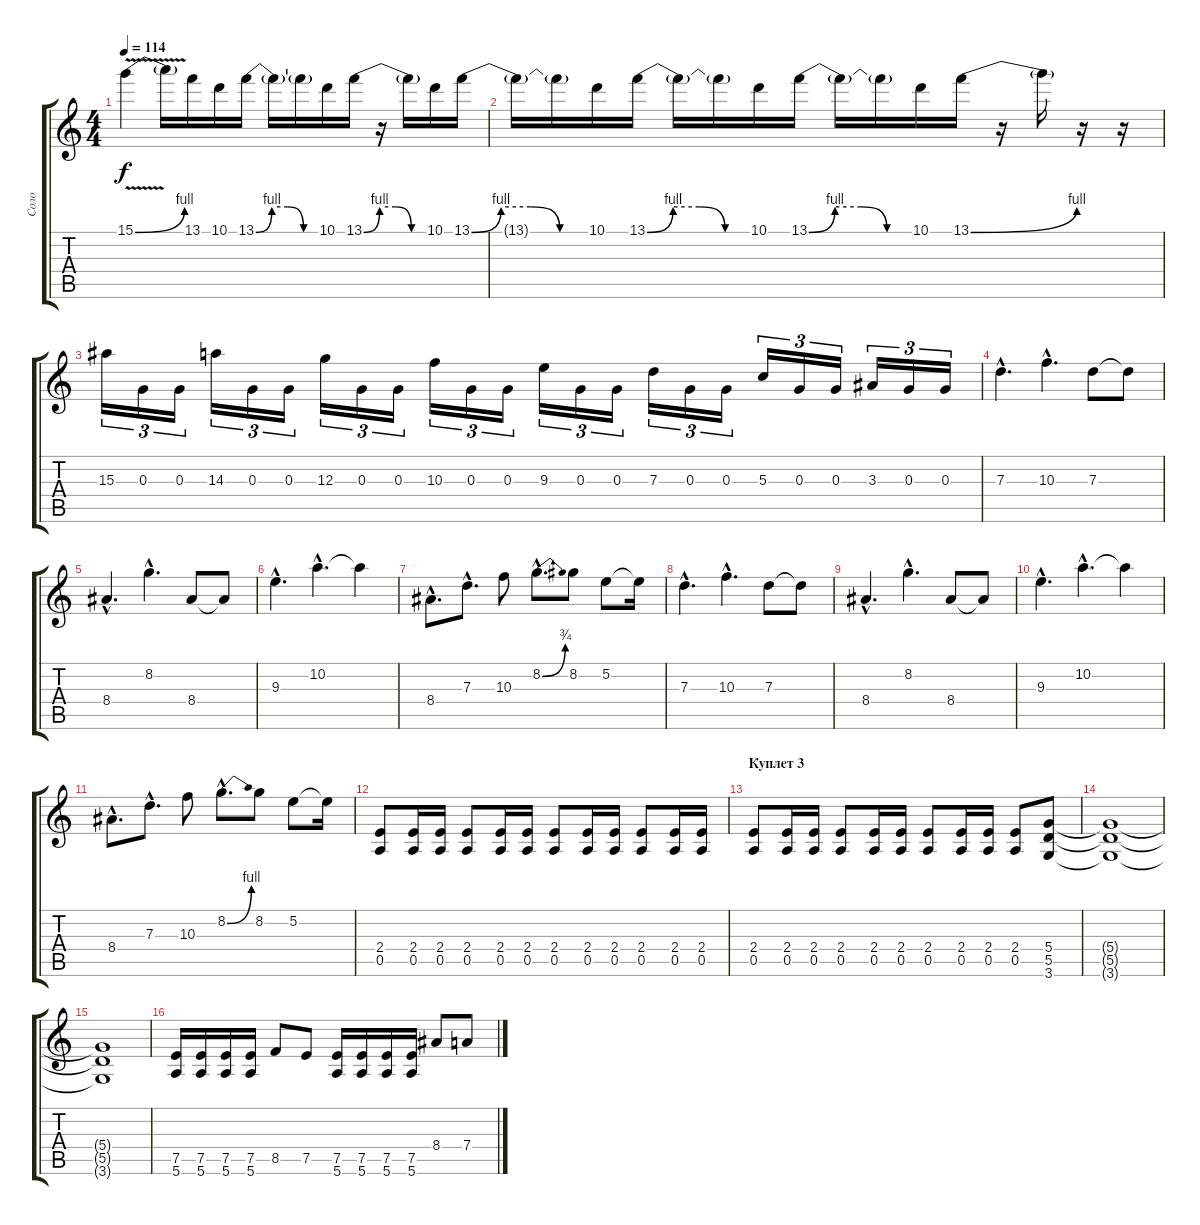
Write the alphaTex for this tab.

\track ("Соло" "Соло") {instrument overdrivenguitar}
\staff {score tabs}
\tuning (E4 B3 G3 D3 A2 E2) {hide}
\ts (4 4)
\tempo 114
\clef g2
\ks c
15.1{be (bend 0 0 60 4) v}.4{dy f} 15.1{t}.16 13.1.16 10.1.16 13.1{be (custom 0 0 15 4 30 4 45 0 60 0)}.16 13.1{t}.16 13.1{t}.16 10.1.16 13.1{be (custom 0 0 15 4 30 4 45 0 60 0)}.16 r.16 13.1{t}.16 10.1.16 13.1{be (custom 0 0 15 4 30 4 45 0 60 0)}.16 |
13.1{t}.16 13.1{t}.16 10.1.16 13.1{be (custom 0 0 15 4 30 4 45 0 60 0)}.16 13.1{t}.16 13.1{t}.16 10.1.16 13.1{be (custom 0 0 15 4 30 4 45 0 60 0)}.16 13.1{t}.16 13.1{t}.16 10.1.16 13.1{be (bend 0 0 60 4)}.16 r.16 13.1{t}.16 r.16 r.16 |
15.3.16{tu (3 2)} 0.3.16{tu (3 2)} 0.3.16{tu (3 2)} 14.3.16{tu (3 2)} 0.3.16{tu (3 2)} 0.3.16{tu (3 2)} 12.3.16{tu (3 2)} 0.3.16{tu (3 2)} 0.3.16{tu (3 2)} 10.3.16{tu (3 2)} 0.3.16{tu (3 2)} 0.3.16{tu (3 2)} 9.3.16{tu (3 2)} 0.3.16{tu (3 2)} 0.3.16{tu (3 2)} 7.3.16{tu (3 2)} 0.3.16{tu (3 2)} 0.3.16{tu (3 2)} 5.3.16{tu (3 2)} 0.3.16{tu (3 2)} 0.3.16{tu (3 2)} 3.3.16{tu (3 2)} 0.3.16{tu (3 2)} 0.3.16{tu (3 2)} |
7.3{hac}.4{d} 10.3{hac}.4{d} 7.3.8 7.3{t}.8 |
8.4{hac}.4{d} 8.2{hac}.4{d} 8.4.8 8.4{t}.8 |
9.3{hac}.4{d} 10.2{hac}.4{d} 10.2{t}.4 |
8.4{hac}.8{d} 7.3{hac}.8{d} 10.3.8 8.2{be (bend 0 0 60 3) hac}.8{d} 8.2.8 5.2.8 5.2{t}.16 |
7.3{hac}.4{d} 10.3{hac}.4{d} 7.3.8 7.3{t}.8 |
8.4{hac}.4{d} 8.2{hac}.4{d} 8.4.8 8.4{t}.8 |
9.3{hac}.4{d} 10.2{hac}.4{d} 10.2{t}.4 |
8.4{hac}.8{d} 7.3{hac}.8{d} 10.3.8 8.2{be (bend 0 0 60 4) hac}.8{d} 8.2.8 5.2.8 5.2{t}.16 |
(2.4 0.5).8 (2.4 0.5).16 (2.4 0.5).16 (2.4 0.5).8 (2.4 0.5).16 (2.4 0.5).16 (2.4 0.5).8 (2.4 0.5).16 (2.4 0.5).16 (2.4 0.5).8 (2.4 0.5).16 (2.4 0.5).16 |
\section ("" "Куплет 3")
(2.4 0.5).8 (2.4 0.5).16 (2.4 0.5).16 (2.4 0.5).8 (2.4 0.5).16 (2.4 0.5).16 (2.4 0.5).8 (2.4 0.5).16 (2.4 0.5).16 (2.4 0.5).8 (5.4 5.5 3.6).8 |
(5.4{t} 5.5{t} 3.6{t}).1 |
(5.4{t} 5.5{t} 3.6{t}).1 |
(7.5 5.6).16 (7.5 5.6).16 (7.5 5.6).16 (7.5 5.6).16 8.5.8 7.5.8 (7.5 5.6).16 (7.5 5.6).16 (7.5 5.6).16 (7.5 5.6).16 8.4.8 7.4.8
